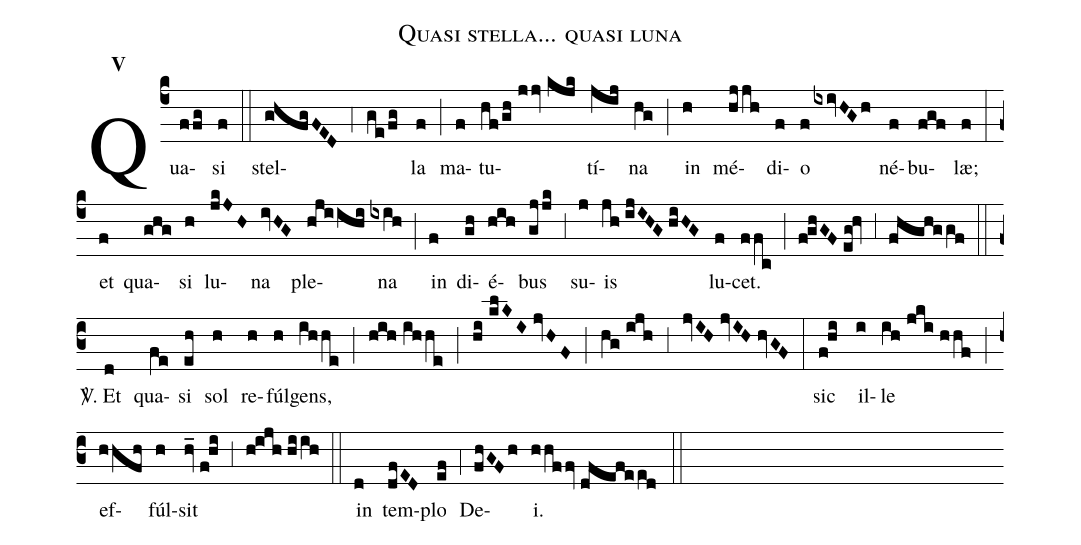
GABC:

name:Quasi stella... quasi luna;
mode:V;
office-part:Responsoria;
%%
(c4) Qua(ffg)si(f) (::) stel(ghfgFED)(,4)(ge/fg)la(f) (;) ma(f)tu(hf/gh//jjv//kjk)tí(jij)na(hg) (;) in(h) mé(hjjh)di(f)o(f/ixivHGh) né(f)bu(fgf)læ;(f) (:) et(f) qua(ghg)si(h) lu(jkJH)na(ivHG) ple(hjiihi)na(ixih) (;) in(f) di(gh)é(hih)bus(gjjk) (,3) su(j)is(jh//ijIHG//hiHG) lu(f)cet.(ffc) (;) (f!ghGF//eg!hv) (,3) (fhghggf) (z0::c3) <sp>V/</sp>. Et(d) qua(fe)si(eh) sol(h) re(h)fúl(h)gens,(ihhe) (;) (hih//ihhe) (;) (hi//klKI//jvHF) (;) (hg//ijh) (,3) (jvIH//jvIH//hvGF) (:) sic(f!hi) il(i)le(ih//jki//hhf) (;) ef(hhfh)fúl(h)sit(hv_//f!hi) (,3) (h!ijh//hiih) (::) in(d) tem(dfED)plo(ef) (,4) De(fhGFh)i.(hhffv//dfefeed) (::)
